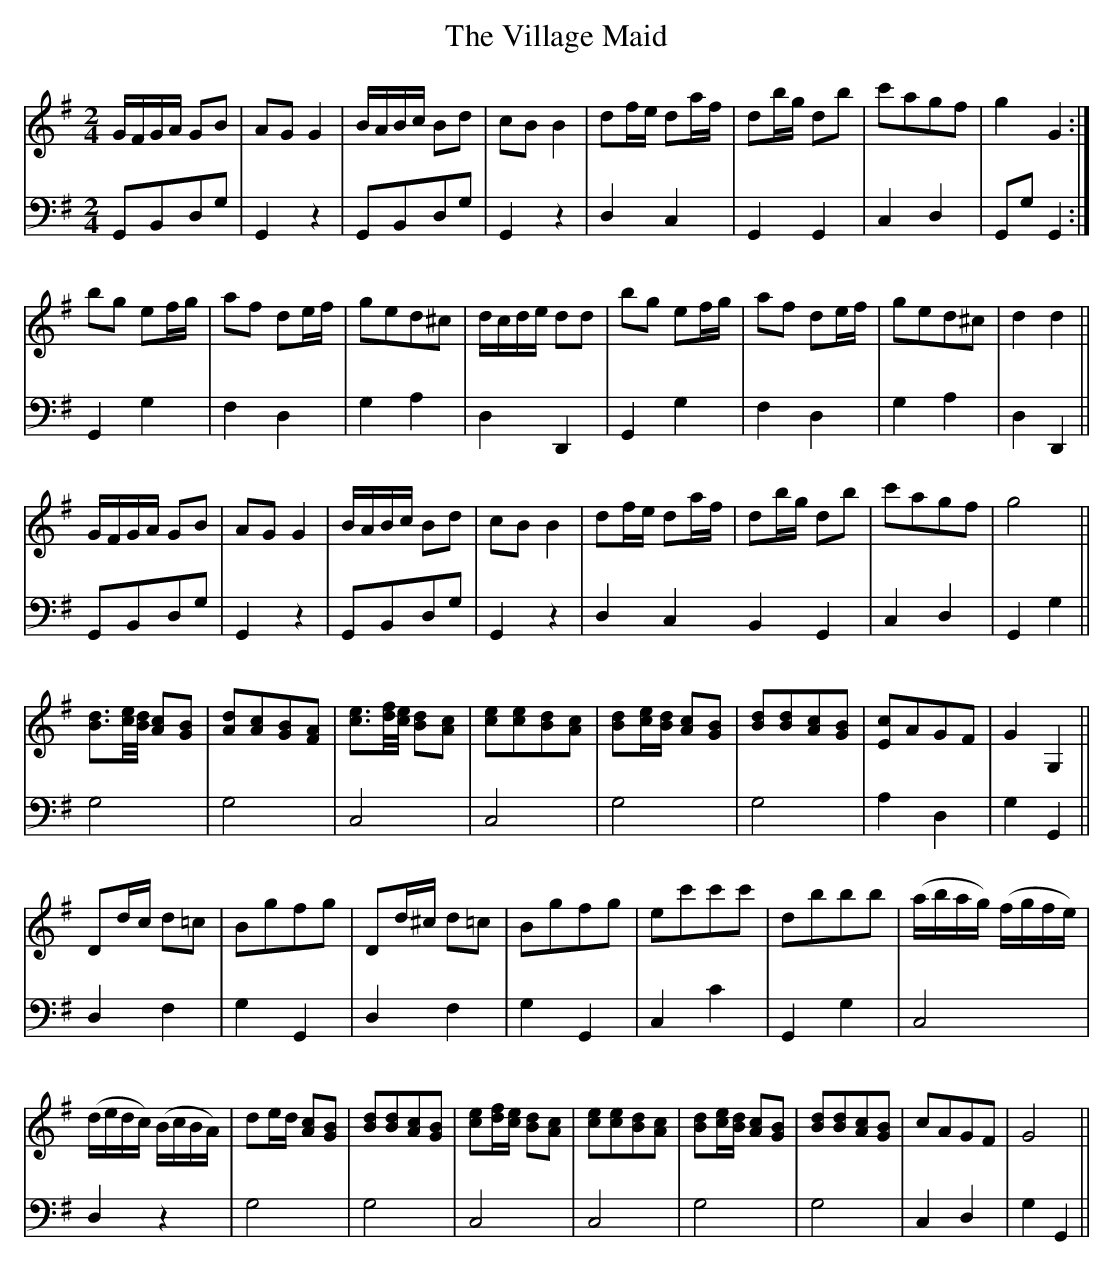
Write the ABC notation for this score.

X:1
T:Village Maid, The
M:2/4
L:1/8
K:G
V:1
G/F/G/A/ GB|AG G2|B/A/B/c/ Bd|cB B2|df/e/ da/f/|db/g/ db|c'agf|g2G2:|
bg ef/g/|af de/f/|ged^c|d/c/d/e/ dd|bg ef/g/|af de/f/|ged^c|d2d2||
G/F/G/A/ GB|AG G2|B/A/B/c/ Bd|cB B2|df/e/ da/f/|db/g/ db|c'agf|g4||
[Bd]>[c/e/][B/4d/4] [Ac][GB]|[Ad][Ac][GB][FA]|[ce]>[d/f/][c/4e/4] [Bd][Ac]|[ce][ce][Bd][Ac]|[Bd][c/e/][B/d/] [Ac][GB]|[Bd][Bd][Ac][GB]|[Ec]AGF|G2 G,2||
Dd/c/ d=c|Bgfg|Dd/^c/ d=c|Bgfg|ec'c'c'|dbbb|(a/b/a/g/) (f/g/f/e/)|
(d/e/d/c/) (B/c/B/A/)|de/d/ [Ac][GB]|[Bd][Bd][Ac][GB]|[ce][d/f/][c/e/] [Bd][Ac]|[ce][ce][Bd][Ac]|[Bd][c/e/][B/d/] [Ac][GB]|[Bd][Bd][Ac][GB]|cAGF|G4||
V:2 clef = bass
G,,B,,D,G,|G,,2 z2|G,,B,,D,G,|G,,2z2|D,2C,2|G,,2G,,2|C,2D,2|G,,G, G,,2:|
G,,2G,2|F,2D,2|G,2A,2|D,2D,,2|G,,2G,2|F,2D,2|G,2A,2|D,2D,,2||
G,,B,,D,G,|G,,2z2|G,,B,,D,G,|G,,2 z2|D,2C,2B,,2G,,2|C,2D,2|G,,2G,2||
G,4|G,4|C,4|C,4|G,4|G,4|A,2D,2|G,2G,,2||
D,2F,2|G,2G,,2|D,2F,2|G,2G,,2|C,2C2|G,,2G,2|C,4|
D,2z2|G,4|G,4|C,4|C,4|G,4|G,4|C,2D,2|G,2G,,2||
